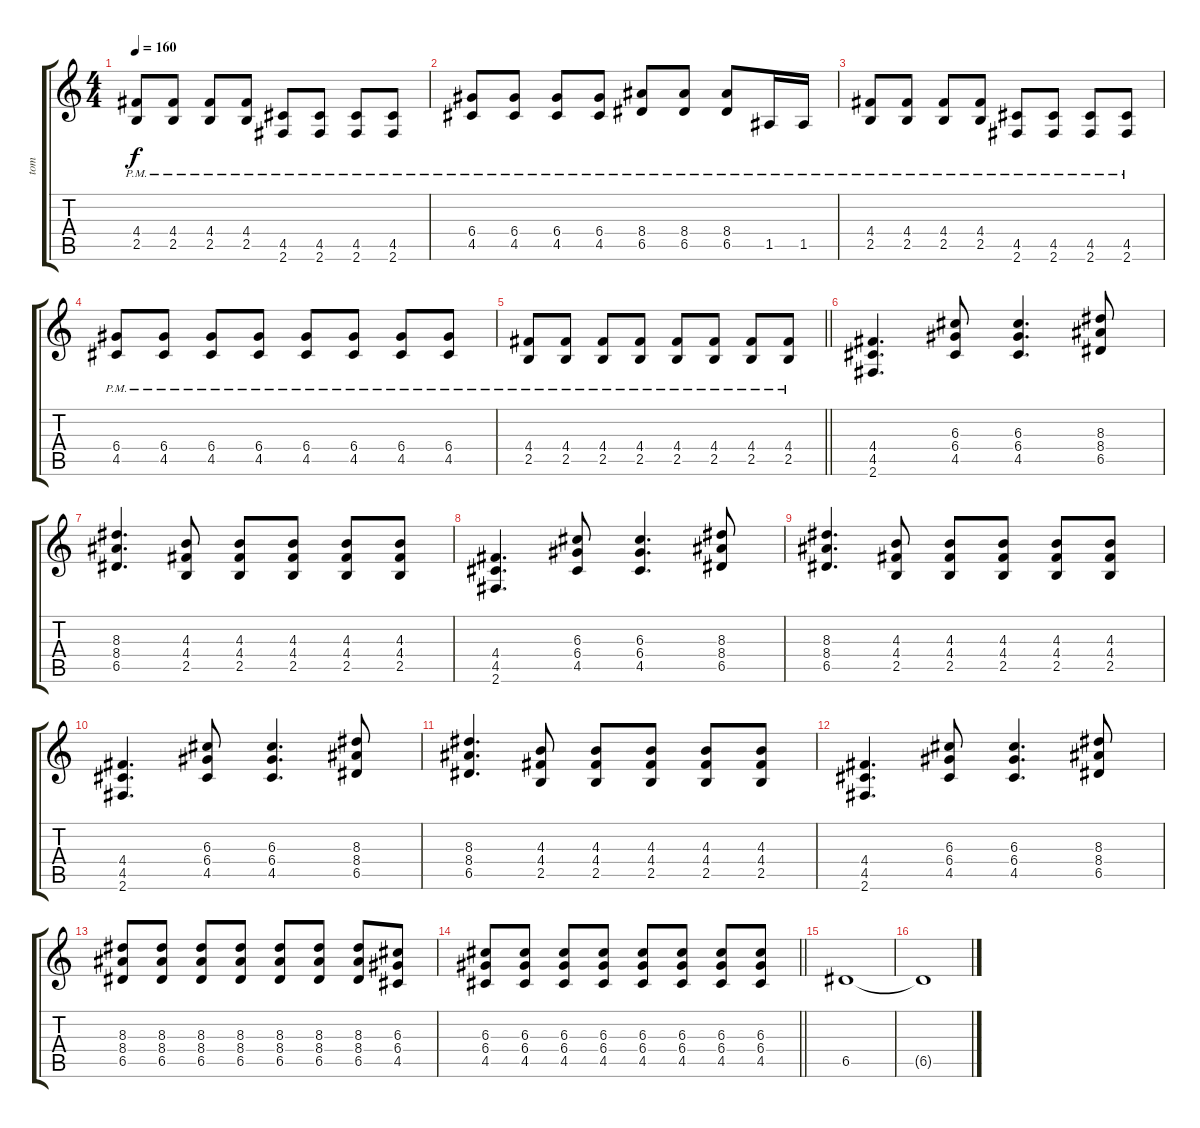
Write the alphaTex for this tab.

\track ("tom" "tom") {instrument distortionguitar}
\staff {score tabs}
\tuning (E4 B3 G3 D3 A2 E2) {hide}
\ts (4 4)
\tempo 160
\clef g2
\ks c
(4.4{pm} 2.5{pm}).8{dy f} (4.4{pm} 2.5{pm}).8 (4.4{pm} 2.5{pm}).8 (4.4{pm} 2.5{pm}).8 (4.5{pm} 2.6{pm}).8 (4.5{pm} 2.6{pm}).8 (4.5{pm} 2.6{pm}).8 (4.5{pm} 2.6{pm}).8 |
(6.4{pm} 4.5{pm}).8 (6.4{pm} 4.5{pm}).8 (6.4{pm} 4.5{pm}).8 (6.4{pm} 4.5{pm}).8 (8.4{pm} 6.5{pm}).8 (8.4{pm} 6.5{pm}).8 (8.4{pm} 6.5{pm}).8 1.5{pm}.16 1.5{pm}.16 |
(4.4{pm} 2.5{pm}).8 (4.4{pm} 2.5{pm}).8 (4.4{pm} 2.5{pm}).8 (4.4{pm} 2.5{pm}).8 (4.5{pm} 2.6{pm}).8 (4.5{pm} 2.6{pm}).8 (4.5{pm} 2.6{pm}).8 (4.5{pm} 2.6{pm}).8 |
(6.4{pm} 4.5{pm}).8 (6.4{pm} 4.5{pm}).8 (6.4{pm} 4.5{pm}).8 (6.4{pm} 4.5{pm}).8 (6.4{pm} 4.5{pm}).8 (6.4{pm} 4.5{pm}).8 (6.4{pm} 4.5{pm}).8 (6.4{pm} 4.5{pm}).8 |
\barLineRight lightlight
(4.4{pm} 2.5{pm}).8 (4.4{pm} 2.5{pm}).8 (4.4{pm} 2.5{pm}).8 (4.4{pm} 2.5{pm}).8 (4.4{pm} 2.5{pm}).8 (4.4{pm} 2.5{pm}).8 (4.4{pm} 2.5{pm}).8 (4.4{pm} 2.5{pm}).8 |
(4.4 4.5 2.6).4{d} (6.3 6.4 4.5).8 (6.3 6.4 4.5).4{d} (8.3 8.4 6.5).8 |
(8.3 8.4 6.5).4{d} (4.3 4.4 2.5).8 (4.3 4.4 2.5).8 (4.3 4.4 2.5).8 (4.3 4.4 2.5).8 (4.3 4.4 2.5).8 |
(4.4 4.5 2.6).4{d} (6.3 6.4 4.5).8 (6.3 6.4 4.5).4{d} (8.3 8.4 6.5).8 |
(8.3 8.4 6.5).4{d} (4.3 4.4 2.5).8 (4.3 4.4 2.5).8 (4.3 4.4 2.5).8 (4.3 4.4 2.5).8 (4.3 4.4 2.5).8 |
(4.4 4.5 2.6).4{d} (6.3 6.4 4.5).8 (6.3 6.4 4.5).4{d} (8.3 8.4 6.5).8 |
(8.3 8.4 6.5).4{d} (4.3 4.4 2.5).8 (4.3 4.4 2.5).8 (4.3 4.4 2.5).8 (4.3 4.4 2.5).8 (4.3 4.4 2.5).8 |
(4.4 4.5 2.6).4{d} (6.3 6.4 4.5).8 (6.3 6.4 4.5).4{d} (8.3 8.4 6.5).8 |
(8.3 8.4 6.5).8 (8.3 8.4 6.5).8 (8.3 8.4 6.5).8 (8.3 8.4 6.5).8 (8.3 8.4 6.5).8 (8.3 8.4 6.5).8 (8.3 8.4 6.5).8 (6.3 6.4 4.5).8 |
\barLineRight lightlight
(6.3 6.4 4.5).8 (6.3 6.4 4.5).8 (6.3 6.4 4.5).8 (6.3 6.4 4.5).8 (6.3 6.4 4.5).8 (6.3 6.4 4.5).8 (6.3 6.4 4.5).8 (6.3 6.4 4.5).8 |
6.5.1 |
6.5{t}.1
